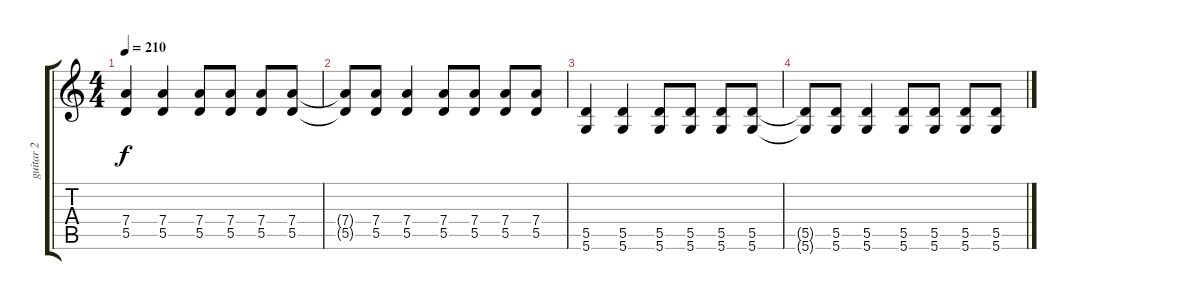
\track ("guitar 2" "guitar 2") {instrument distortionguitar}
\staff {score tabs}
\tuning (E4 B3 G3 D3 A2 D2) {hide}
\ts (4 4)
\tempo 210
\clef g2
\ks c
(7.4 5.5).4{dy f} (7.4 5.5).4 (7.4 5.5).8 (7.4 5.5).8 (7.4 5.5).8 (7.4 5.5).8 |
(7.4{t} 5.5{t}).8 (7.4 5.5).8 (7.4 5.5).4 (7.4 5.5).8 (7.4 5.5).8 (7.4 5.5).8 (7.4 5.5).8 |
(5.5 5.6).4 (5.5 5.6).4 (5.5 5.6).8 (5.5 5.6).8 (5.5 5.6).8 (5.5 5.6).8 |
(5.5{t} 5.6{t}).8 (5.5 5.6).8 (5.5 5.6).4 (5.5 5.6).8 (5.5 5.6).8 (5.5 5.6).8 (5.5 5.6).8
